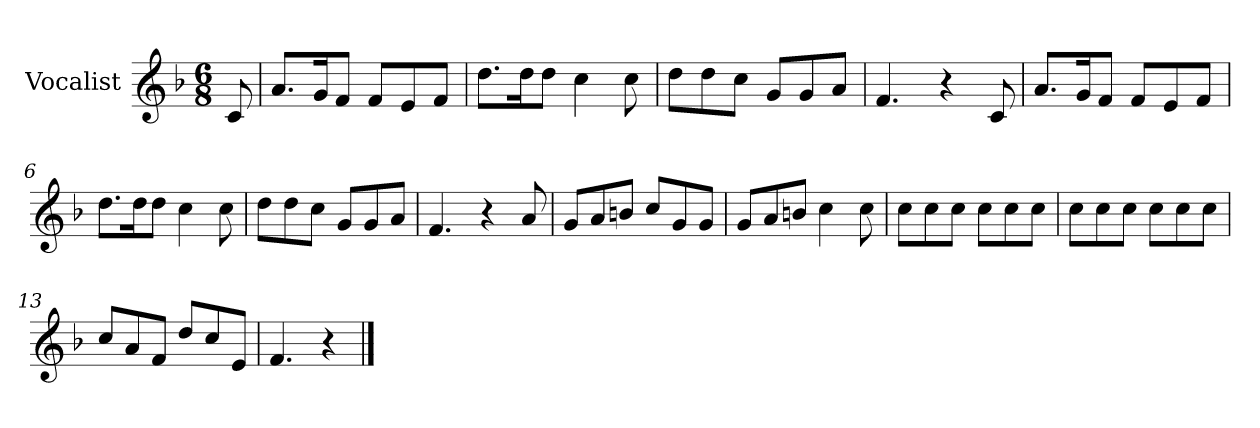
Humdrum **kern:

**kern
*part1
*staff1
*I"Vocalist
*k[b-]
*F:
*M6/8
=
8c
=1
8.aL
16gK
8fJ
8fL
8e
8fJ
=2
8.ddL
16ddK
8ddJ
4cc
8cc
=3
8ddL
8dd
8ccJ
8gL
8g
8aJ
=4
4.f
4r
8c
=5
8.aL
16gK
8fJ
8fL
8e
8fJ
=6
8.ddL
16ddK
8ddJ
4cc
8cc
=7
8ddL
8dd
8ccJ
8gL
8g
8aJ
=8
4.f
4r
8a
=9
8gL
8a
8bnJ
8ccL
8g
8gJ
=10
8gL
8a
8bnJ
4cc
8cc
=11
8ccL
8cc
8ccJ
8ccL
8cc
8ccJ
=12
8ccL
8cc
8ccJ
8ccL
8cc
8ccJ
=13
8ccL
8a
8fJ
8ddL
8cc
8eJ
=14
4.f
4r
==
*-
